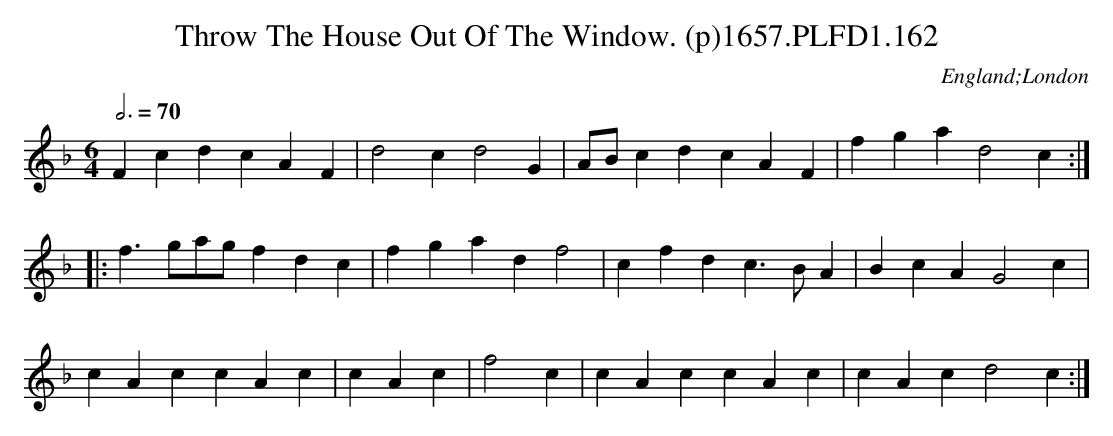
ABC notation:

X:1
T:Throw The House Out Of The Window. (p)1657.PLFD1.162
M:6/4
L:1/4
Q:3/4=70
O:England;London
K:F
FcdcAF|d2cd2G|A/B/cdcAF|fgad2c:|
|:f>ga/g/fdc|fgadf2|cfdc>BA|BcAG2c|
cAccAc|cAc|f2c|cAccAc|cAcd2c:|
